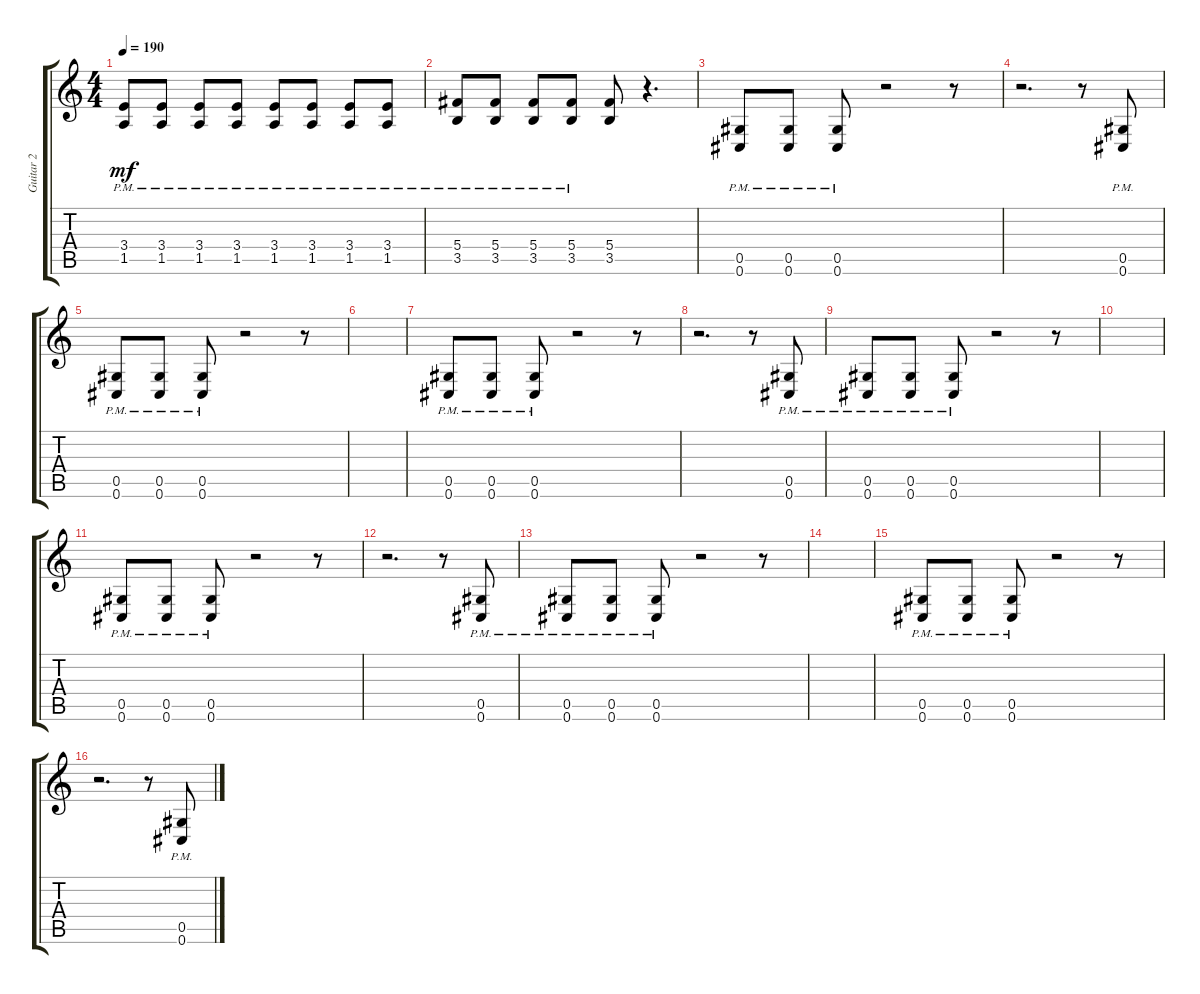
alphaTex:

\track ("Guitar 2" "Guitar 2") {instrument acousticguitarsteel}
\staff {score tabs}
\tuning (Eb4 Bb3 Gb3 Db3 Ab2 Db2) {hide}
\ts (4 4)
\tempo 190
\clef g2
\ks c
(3.4{pm} 1.5{pm}).8{dy mf} (3.4{pm} 1.5{pm}).8 (3.4{pm} 1.5{pm}).8 (3.4{pm} 1.5{pm}).8 (3.4{pm} 1.5{pm}).8 (3.4{pm} 1.5{pm}).8 (3.4{pm} 1.5{pm}).8 (3.4{pm} 1.5{pm}).8 |
(5.4{pm} 3.5{pm}).8 (5.4{pm} 3.5{pm}).8 (5.4{pm} 3.5{pm}).8 (5.4{pm} 3.5{pm}).8 (5.4 3.5).8 r.4{d} |
(0.5{pm} 0.6{pm}).8 (0.5{pm} 0.6{pm}).8 (0.5{pm} 0.6{pm}).8 r.2 r.8 |
r.2{d} r.8 (0.5{pm} 0.6{pm}).8 |
(0.5{pm} 0.6{pm}).8 (0.5{pm} 0.6{pm}).8 (0.5{pm} 0.6{pm}).8 r.2 r.8 |
|
(0.5{pm} 0.6{pm}).8 (0.5{pm} 0.6{pm}).8 (0.5{pm} 0.6{pm}).8 r.2 r.8 |
r.2{d} r.8 (0.5{pm} 0.6{pm}).8 |
(0.5{pm} 0.6{pm}).8 (0.5{pm} 0.6{pm}).8 (0.5{pm} 0.6{pm}).8 r.2 r.8 |
|
(0.5{pm} 0.6{pm}).8 (0.5{pm} 0.6{pm}).8 (0.5{pm} 0.6{pm}).8 r.2 r.8 |
r.2{d} r.8 (0.5{pm} 0.6{pm}).8 |
(0.5{pm} 0.6{pm}).8 (0.5{pm} 0.6{pm}).8 (0.5{pm} 0.6{pm}).8 r.2 r.8 |
|
(0.5{pm} 0.6{pm}).8 (0.5{pm} 0.6{pm}).8 (0.5{pm} 0.6{pm}).8 r.2 r.8 |
r.2{d} r.8 (0.5{pm} 0.6{pm}).8
